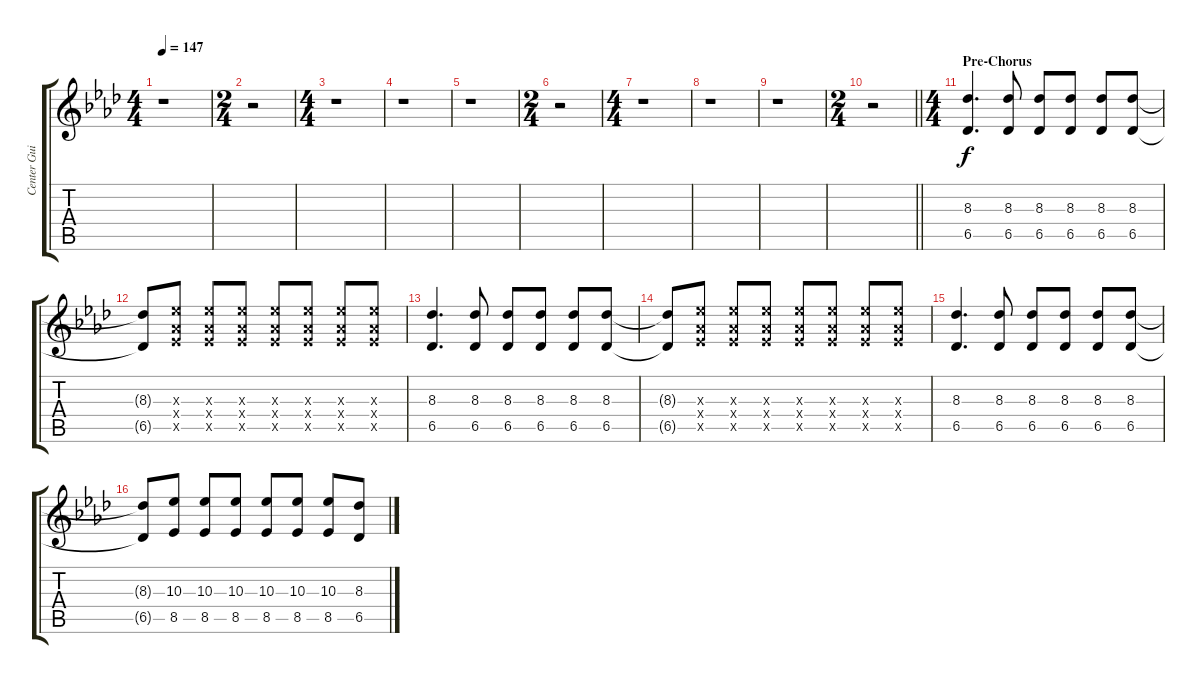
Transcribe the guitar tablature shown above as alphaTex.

\track ("Center Guitar" "Center Gui") {instrument overdrivenguitar}
\staff {score tabs}
\tuning (D4 A3 F3 C3 G2 C2) {hide}
\ts (4 4)
\tempo 147
\clef g2
\ks ab
r.1{dy f} |
\ts (2 4)
r.2 |
\ts (4 4)
r.1 |
r.1 |
r.1 |
\ts (2 4)
r.2 |
\ts (4 4)
r.1 |
r.1 |
r.1 |
\ts (2 4)
\barLineRight lightlight
r.2 |
\ts (4 4)
\section ("" "Pre-Chorus")
(8.3 6.5).4{d} (8.3 6.5).8 (8.3 6.5).8 (8.3 6.5).8 (8.3 6.5).8 (8.3 6.5).8 |
(8.3{t} 6.5{t}).8 (10.3{x} 8.4{x} 8.5{x}).8 (10.3{x} 8.4{x} 8.5{x}).8 (10.3{x} 8.4{x} 8.5{x}).8 (10.3{x} 8.4{x} 8.5{x}).8 (10.3{x} 8.4{x} 8.5{x}).8 (10.3{x} 8.4{x} 8.5{x}).8 (10.3{x} 8.4{x} 8.5{x}).8 |
(8.3 6.5).4{d} (8.3 6.5).8 (8.3 6.5).8 (8.3 6.5).8 (8.3 6.5).8 (8.3 6.5).8 |
(8.3{t} 6.5{t}).8 (10.3{x} 8.4{x} 8.5{x}).8 (10.3{x} 8.4{x} 8.5{x}).8 (10.3{x} 8.4{x} 8.5{x}).8 (10.3{x} 8.4{x} 8.5{x}).8 (10.3{x} 8.4{x} 8.5{x}).8 (10.3{x} 8.4{x} 8.5{x}).8 (10.3{x} 8.4{x} 8.5{x}).8 |
(8.3 6.5).4{d} (8.3 6.5).8 (8.3 6.5).8 (8.3 6.5).8 (8.3 6.5).8 (8.3 6.5).8 |
(8.3{t} 6.5{t}).8 (10.3 8.5).8 (10.3 8.5).8 (10.3 8.5).8 (10.3 8.5).8 (10.3 8.5).8 (10.3 8.5).8 (8.3 6.5).8
